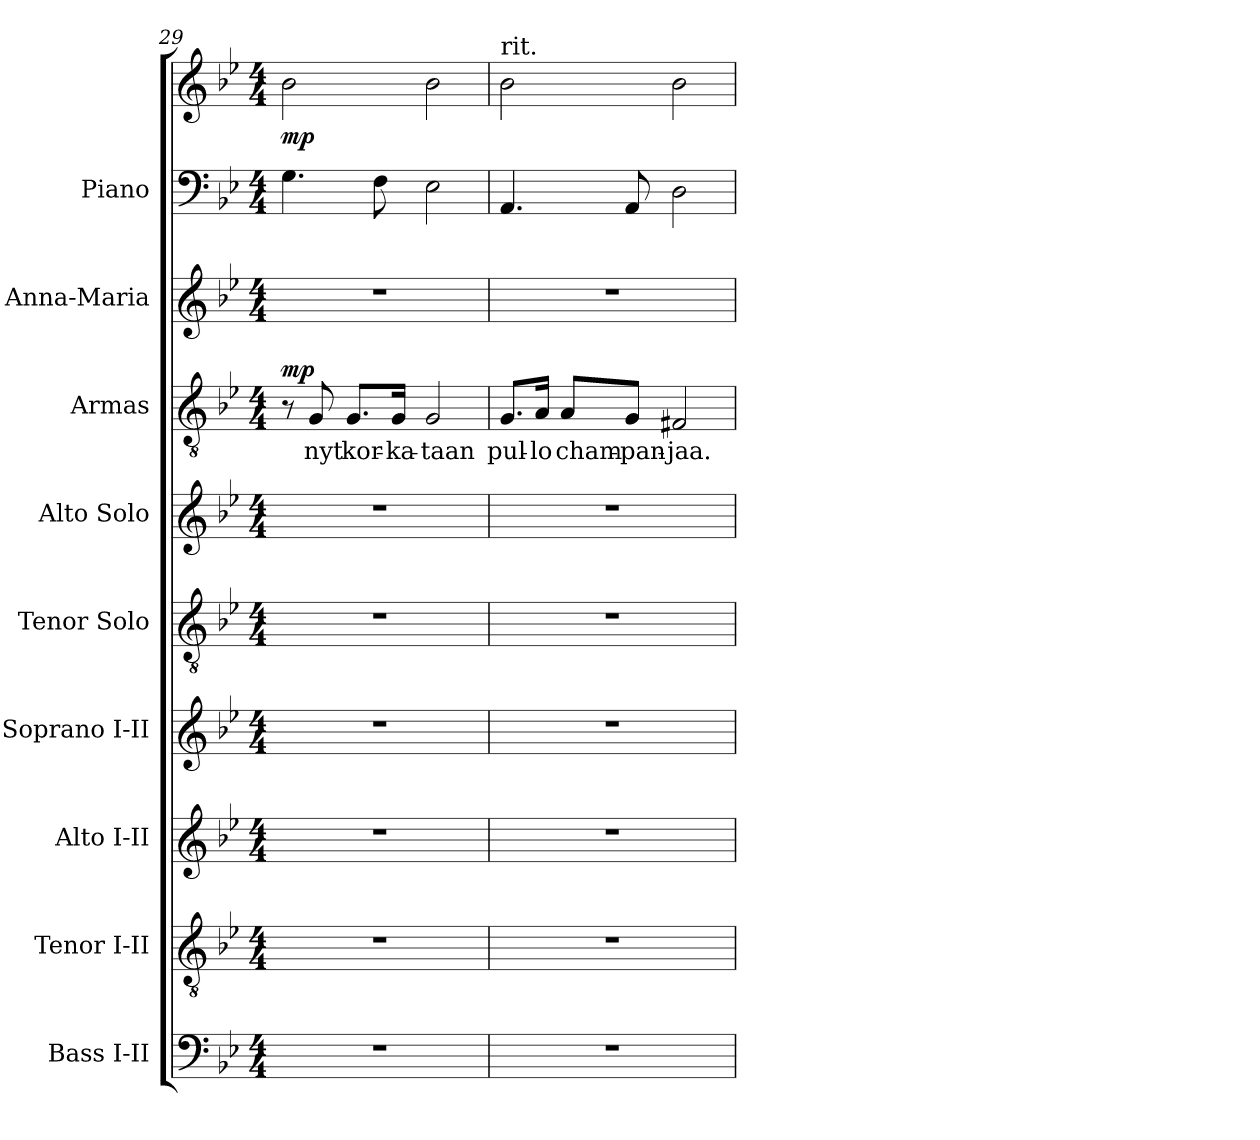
**kern	**kern	**kern	**kern	**kern	**kern	**kern	**text	**dynam	**kern	**kern	**kern	**dynam
*part9	*part8	*part7	*part6	*part5	*part4	*part3	*part3	*part3	*part2	*part1	*part1	*part1
*staff10	*staff9	*staff8	*staff7	*staff6	*staff5	*staff4	*staff4	*staff4	*staff3	*staff2	*staff1	*staff1/2
*I"Bass I-II	*I"Tenor I-II	*I"Alto I-II	*I"Soprano I-II	*I"Tenor Solo	*I"Alto Solo	*I"Armas	*	*	*I"Anna-Maria	*I"Piano	*	*
*I'B.	*I'T.	*I'A.	*I'S.	*I'T. Solo	*I'A. Solo	*I'Armas	*	*	*I'A-M	*I'Pno.	*	*
!!LO:LB:g=z
*clefF4	*clefGv2	*clefG2	*clefG2	*clefGv2	*clefG2	*clefGv2	*	*	*clefG2	*clefF4	*clefG2	*
*	*ITrd7c12	*	*	*ITrd7c12	*	*ITrd7c12	*	*	*	*	*	*
*k[b-e-]	*k[b-e-]	*k[b-e-]	*k[b-e-]	*k[b-e-]	*k[b-e-]	*k[b-e-]	*	*	*k[b-e-]	*k[b-e-]	*k[b-e-]	*
*B-:	*B-:	*B-:	*B-:	*B-:	*B-:	*B-:	*	*	*B-:	*B-:	*B-:	*
*M4/4	*M4/4	*M4/4	*M4/4	*M4/4	*M4/4	*M4/4	*	*	*M4/4	*M4/4	*M4/4	*
*MM82	*MM82	*MM82	*MM82	*MM82	*MM82	*MM82	*	*	*MM82	*MM82	*MM82	*
=29	=29	=29	=29	=29	=29	=29	=29	=29	=29	=29	=29	=29
1r	1r	1r	1r	1r	1r	8r	.	mp	1r	4.Gi\	2b-i\	mp
!	!	!	!	!	!	!	!LO:LY:b:color=#000000	!	!	!	!	!
.	.	.	.	.	.	8GGi/	nyt	.	.	.	.	.
!	!	!	!	!	!	!	!LO:LY:b:color=#000000	!	!	!	!	!
.	.	.	.	.	.	8.GGi/L	kor-	.	.	.	.	.
.	.	.	.	.	.	.	.	.	.	8Fi\	.	.
!	!	!	!	!	!	!	!LO:LY:b:color=#000000	!	!	!	!	!
.	.	.	.	.	.	16GGi/Jk	-ka-	.	.	.	.	.
!	!	!	!	!	!	!	!LO:LY:b:color=#000000	!	!	!	!	!
.	.	.	.	.	.	2GGi/	-taan	.	.	2E-i\	2b-i\	.
=30	=30	=30	=30	=30	=30	=30	=30	=30	=30	=30	=30	=30
!	!	!	!	!	!	!	!	!	!	!	!LO:TX:t=rit.	!
!	!	!	!	!	!	!	!LO:LY:b:color=#000000	!	!	!	!	!
1r	1r	1r	1r	1r	1r	8.GGi/L	pul-	.	1r	4.AAi/	2b-i\	.
!	!	!	!	!	!	!	!LO:LY:b:color=#000000	!	!	!	!	!
.	.	.	.	.	.	16AAi/Jk	-lo	.	.	.	.	.
!	!	!	!	!	!	!	!LO:LY:b:color=#000000	!	!	!	!	!
.	.	.	.	.	.	8AAi/L	cham-	.	.	.	.	.
!	!	!	!	!	!	!	!LO:LY:b:color=#000000	!	!	!	!	!
.	.	.	.	.	.	8GGi/J	-pan-	.	.	8AAi/	.	.
!	!	!	!	!	!	!	!LO:LY:b:color=#000000	!	!	!	!	!
.	.	.	.	.	.	2FF#Xi/	-jaa.	.	.	2Di\	2b-i\	.
=	=	=	=	=	=	=	=	=	=	=	=	=
*-	*-	*-	*-	*-	*-	*-	*-	*-	*-	*-	*-	*-
